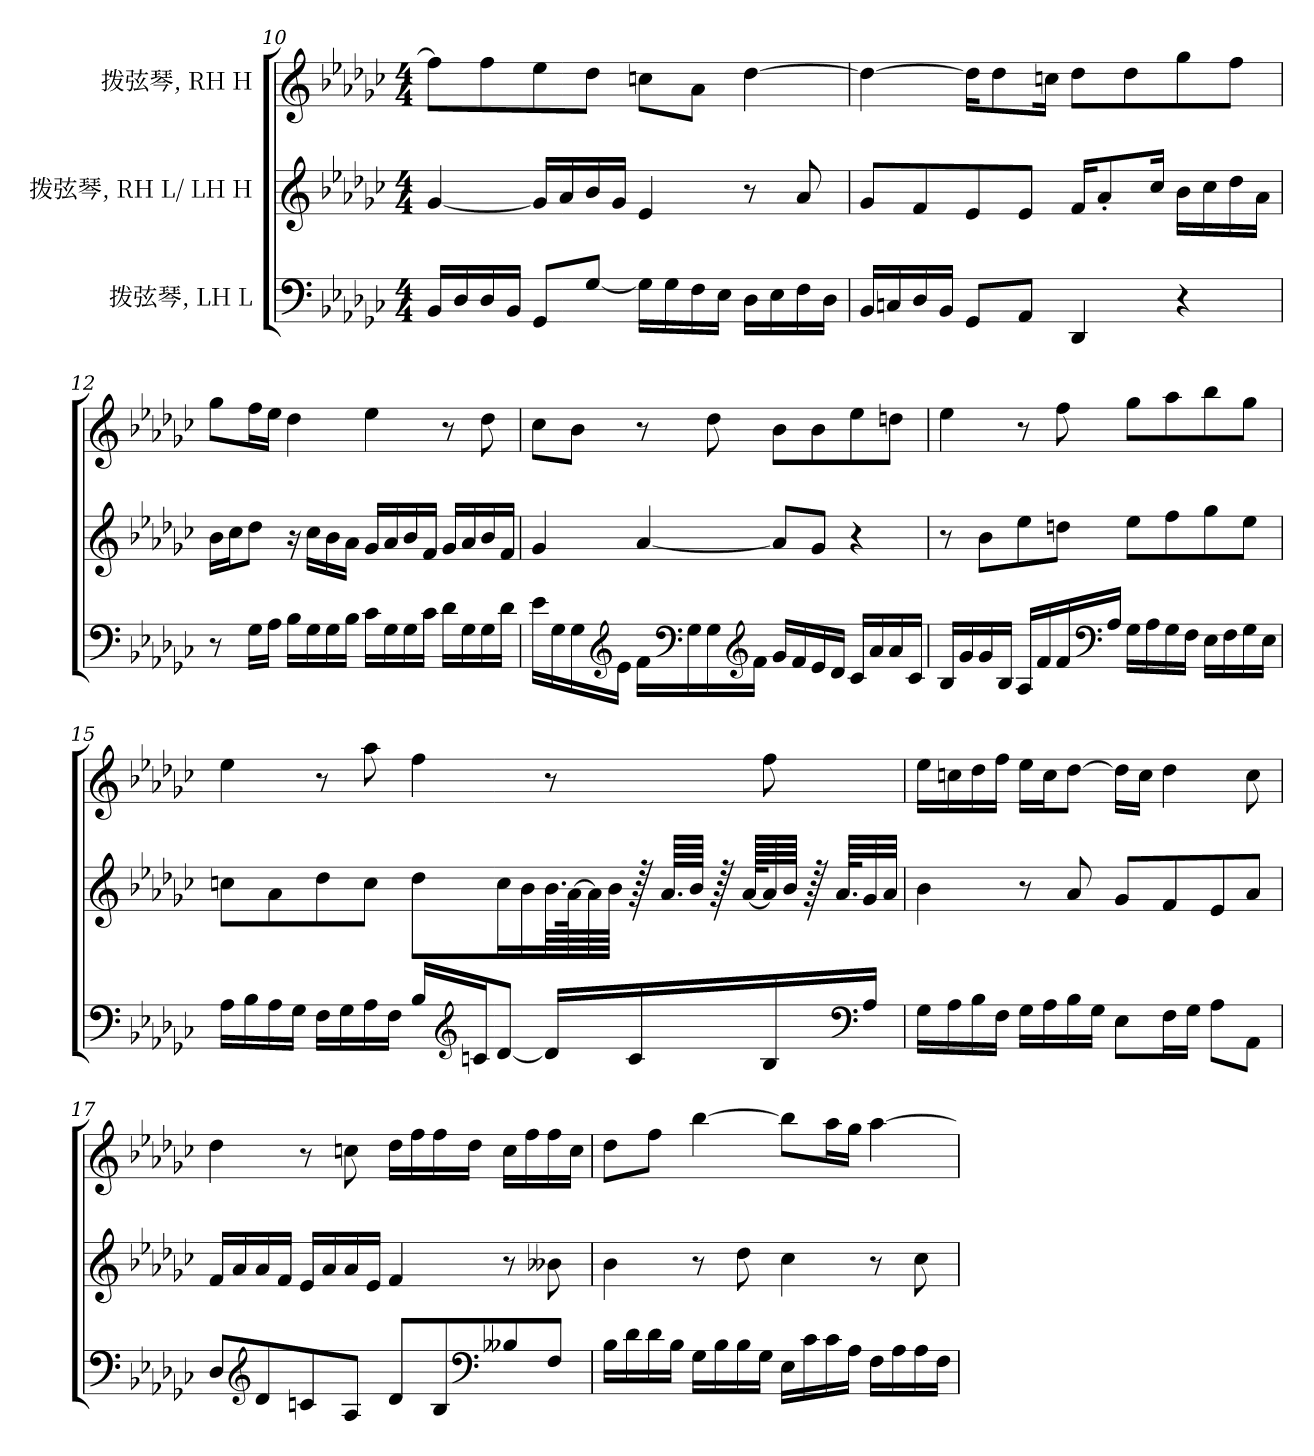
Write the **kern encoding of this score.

**kern	**kern	**kern
*part3	*part2	*part1
*staff3	*staff2	*staff1
*I"拨弦琴, LH L	*I"拨弦琴, RH L/ LH H	*I"拨弦琴, RH H
*clefF4	*clefG2	*clefG2
*k[b-e-a-d-g-c-]	*k[b-e-a-d-g-c-]	*k[b-e-a-d-g-c-]
*M4/4	*M4/4	*M4/4
=10	=10	=10
16BB-/LL	[4g-/	8ff\L]
16D-/	.	.
16D-/	.	8ff\
16BB-/JJ	.	.
8GG-/L	16g-/LL]	8ee-\
.	16a-/	.
[8G-/J	16b-/	8dd-\J
.	16g-/JJ	.
16G-\LL]	4e-/	8ccn\L
16G-\	.	.
16F\	.	8a-\J
16E-\JJ	.	.
16D-\LL	8r	[4dd-\
16E-\	.	.
16F\	8a-/	.
16D-\JJ	.	.
!!LO:LB:g=z
=11	=11	=11
16BB-/LL	8g-/L	4dd-\_
16Cn/	.	.
16D-/	8f/	.
16BB-/JJ	.	.
8GG-/L	8e-/	16dd-\KL]
.	.	8dd-\
8AA-/J	8e-/J	.
.	.	16ccn\Jk
4DD-/	16f/KL	8dd-\L
.	8a-'/	.
.	.	8dd-\
.	16cc-/Jk	.
4r	16b-\LL	8gg-\
.	16cc-\	.
.	16dd-\	8ff\J
.	16a-\JJ	.
=12	=12	=12
8r	16b-\LL	8gg-\L
.	16cc-\J	.
16G-\LL	8dd-\J	16ff\L
16A-\JJ	.	16ee-\JJ
16B-\LL	16r	4dd-\
16G-\	16cc-\LL	.
16G-\	16b-\	.
16B-\JJ	16a-\JJ	.
16c-\LL	16g-/LL	4ee-\
16G-\	16a-/	.
16G-\	16b-/	.
16c-\JJ	16f/JJ	.
16d-\LL	16g-/LL	8r
16G-\	16a-/	.
16G-\	16b-/	8dd-\
16d-\JJ	16f/JJ	.
!!LO:LB:g=z
=13	=13	=13
16e-\LL	4g-/	8cc-\L
16G-\	.	.
16G-\	.	8b-\J
*clefG2	*	*
16e-\JJ	.	.
16f\LL	[4a-/	8r
*clefF4	*	*
16G-\	.	.
16G-\	.	8dd-\
*clefG2	*	*
16f\JJ	.	.
16g-/LL	8a-/L]	8b-\L
16f/	.	.
16e-/	8g-/J	8b-\
16d-/JJ	.	.
16c-/LL	4r	8ee-\
16a-/	.	.
16a-/	.	8ddn\J
16c-/JJ	.	.
=14	=14	=14
16B-/LL	8r	4ee-\
16g-/	.	.
16g-/	8b-\L	.
16B-/JJ	.	.
16A-/LL	8ee-\	8r
16f/	.	.
16f/	8ddn\J	8ff\
*clefF4	*	*
16A-/JJ	.	.
16G-\LL	8ee-\L	8gg-\L
16A-\	.	.
16G-\	8ff\	8aa-\
16F\JJ	.	.
16E-\LL	8gg-\	8bb-\
16F\	.	.
16G-\	8ee-\J	8gg-\J
16E-\JJ	.	.
!!LO:LB:g=z
=15	=15	=15
16A-\LL	8ccn\L	4ee-\
16B-\	.	.
16A-\	8a-\	.
16G-\JJ	.	.
16F\LL	8dd-\	8r
16G-\	.	.
16A-\	8cc\J	8aa-\
16F\JJ	.	.
16B-/LL	8dd-\L	4ff\
*clefG2	*	*
16cn/J	.	.
[8d-/J	16cc\L	.
.	16b-\	.
16d-/LL]	64.b-\LL	8r
.	[128a-\K	.
.	64a-\]	.
.	64b-\JJJJ	.
16c/	128r	.
.	64.a-/LLLL	.
.	64b-/JJJJ	.
.	128r	.
.	[128a-/KLLLL	.
16B-/	64a-/]	8ff\
.	64b-/JJJJ	.
.	128r	.
.	64.a-/KLLL	.
*clefF4	*	*
16A-/JJ	32g-/	.
.	32a-/JJJ	.
!!LO:PB:g=z
=16	=16	=16
16G-\LL	4b-\	16ee-\LL
16A-\	.	16ccn\
16B-\	.	16dd-\
16F\JJ	.	16ff\JJ
16G-\LL	8r	16ee-\LL
16A-\	.	16cc\J
16B-\	8a-/	[8dd-\J
16G-\JJ	.	.
8E-\L	8g-/L	16dd-\LL]
.	.	16cc\JJ
16F\L	8f/	4dd-\
16G-\JJ	.	.
8A-\L	8e-/	.
8AA-\J	8a-/J	8cc\
=17	=17	=17
8D-/L	16f/LL	4dd-\
.	16a-/	.
*clefG2	*	*
8d-/	16a-/	.
.	16f/JJ	.
8cn/	16e-/LL	8r
.	16a-/	.
8A-/J	16a-/	8ccn\
.	16e-/JJ	.
8d-/L	4f/	16dd-\LL
.	.	16ff\
8B-/	.	16ff\
.	.	16dd-\JJ
*clefF4	*	*
8B--X/	8r	16cc\LL
.	.	16ff\
8F/J	8b--X\	16ff\
.	.	16cc\JJ
!!LO:LB:g=z
=18	=18	=18
16B-\LL	4b-\	8dd-\L
16d-\	.	.
16d-\	.	8ff\J
16B-\JJ	.	.
16G-\LL	8r	[4bb-\
16B-\	.	.
16B-\	8dd-\	.
16G-\JJ	.	.
16E-\LL	4cc-\	8bb-\L]
16c-\	.	.
16c-\	.	16aa-\L
16A-\JJ	.	16gg-\JJ
16F\LL	8r	[4aa-\
16A-\	.	.
16A-\	8cc-\	.
16F\JJ	.	.
=	=	=
*-	*-	*-
